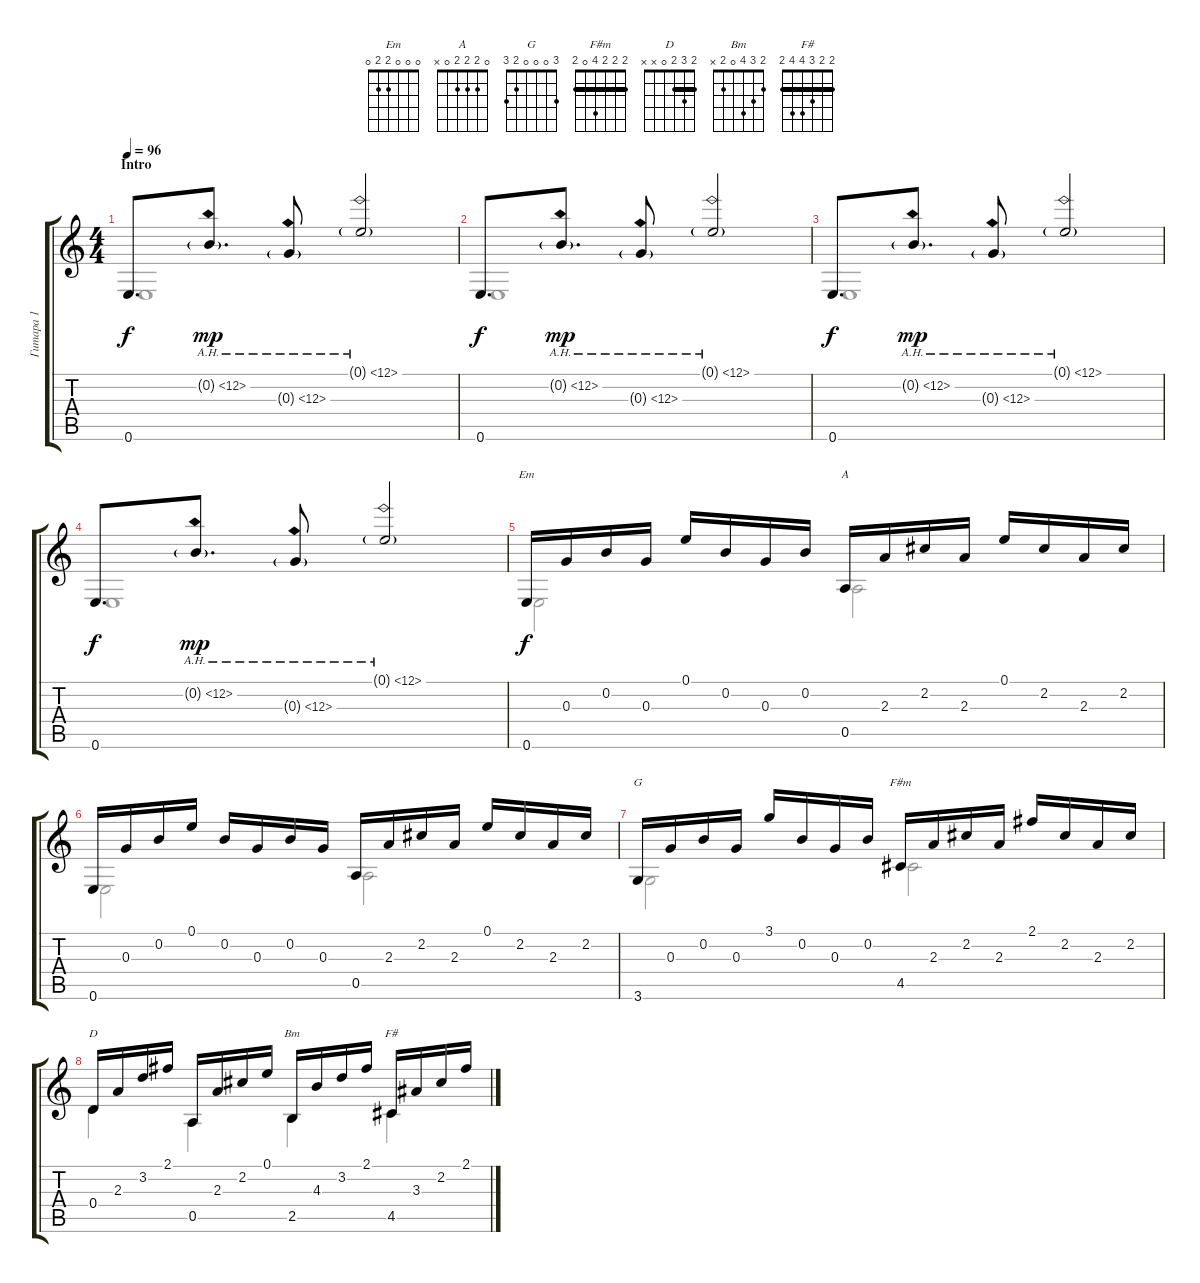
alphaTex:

\track ("Гитара 1" "Гитара 1") {instrument acousticguitarnylon}
\staff {score tabs}
\tuning (E4 B3 G3 D3 A2 E2) {hide}
\chord ("Em" 0 0 0 2 2 0)
\chord ("A" 0 2 2 2 0 x)
\chord ("G" 3 0 0 0 2 3)
\chord ("F#m" 2 2 2 4 0 2) {barre 2}
\chord ("D" 2 3 2 0 x x) {barre 2}
\chord ("Bm" 2 3 4 0 2 x)
\chord ("F#" 2 2 3 4 4 2) {barre 2}
\voice
\ts (4 4)
\section ("" "Intro")
\tempo 96
\clef g2
\ks c
0.6.8{d dy f instrument acousticguitarnylon} 0.2{ah 12 g}.8{d dy mp} 0.3{ah 12 g}.8 0.1{ah 12 g}.2 |
0.6.8{d dy f} 0.2{ah 12 g}.8{d dy mp} 0.3{ah 12 g}.8 0.1{ah 12 g}.2 |
0.6.8{d dy f} 0.2{ah 12 g}.8{d dy mp} 0.3{ah 12 g}.8 0.1{ah 12 g}.2 |
0.6.8{d dy f} 0.2{ah 12 g}.8{d dy mp} 0.3{ah 12 g}.8 0.1{ah 12 g}.2 |
0.6.16{ch "Em" dy f} 0.3.16 0.2.16 0.3.16 0.1.16 0.2.16 0.3.16 0.2.16 0.5.16{ch "A"} 2.3.16 2.2.16 2.3.16 0.1.16 2.2.16 2.3.16 2.2.16 |
0.6.16 0.3.16 0.2.16 0.1.16 0.2.16 0.3.16 0.2.16 0.3.16 0.5.16 2.3.16 2.2.16 2.3.16 0.1.16 2.2.16 2.3.16 2.2.16 |
3.6.16{ch "G"} 0.3.16 0.2.16 0.3.16 3.1.16 0.2.16 0.3.16 0.2.16 4.5.16{ch "F#m"} 2.3.16 2.2.16 2.3.16 2.1.16 2.2.16 2.3.16 2.2.16 |
0.4.16{ch "D"} 2.3.16 3.2.16 2.1.16 0.5.16 2.3.16 2.2.16 0.1.16 2.5.16{ch "Bm"} 4.3.16 3.2.16 2.1.16 4.5.16{ch "F#"} 3.3.16 2.2.16 2.1.16
\voice
\clef g2
\ottava regular
\simile none
\ks c
0.6.1{dy f} |
0.6.1 |
0.6.1 |
0.6.1 |
0.6.2 0.5.2 |
0.6.2 0.5.2 |
3.6.2 4.5.2 |
0.4.4 0.5.4 2.5.4 4.5.4
